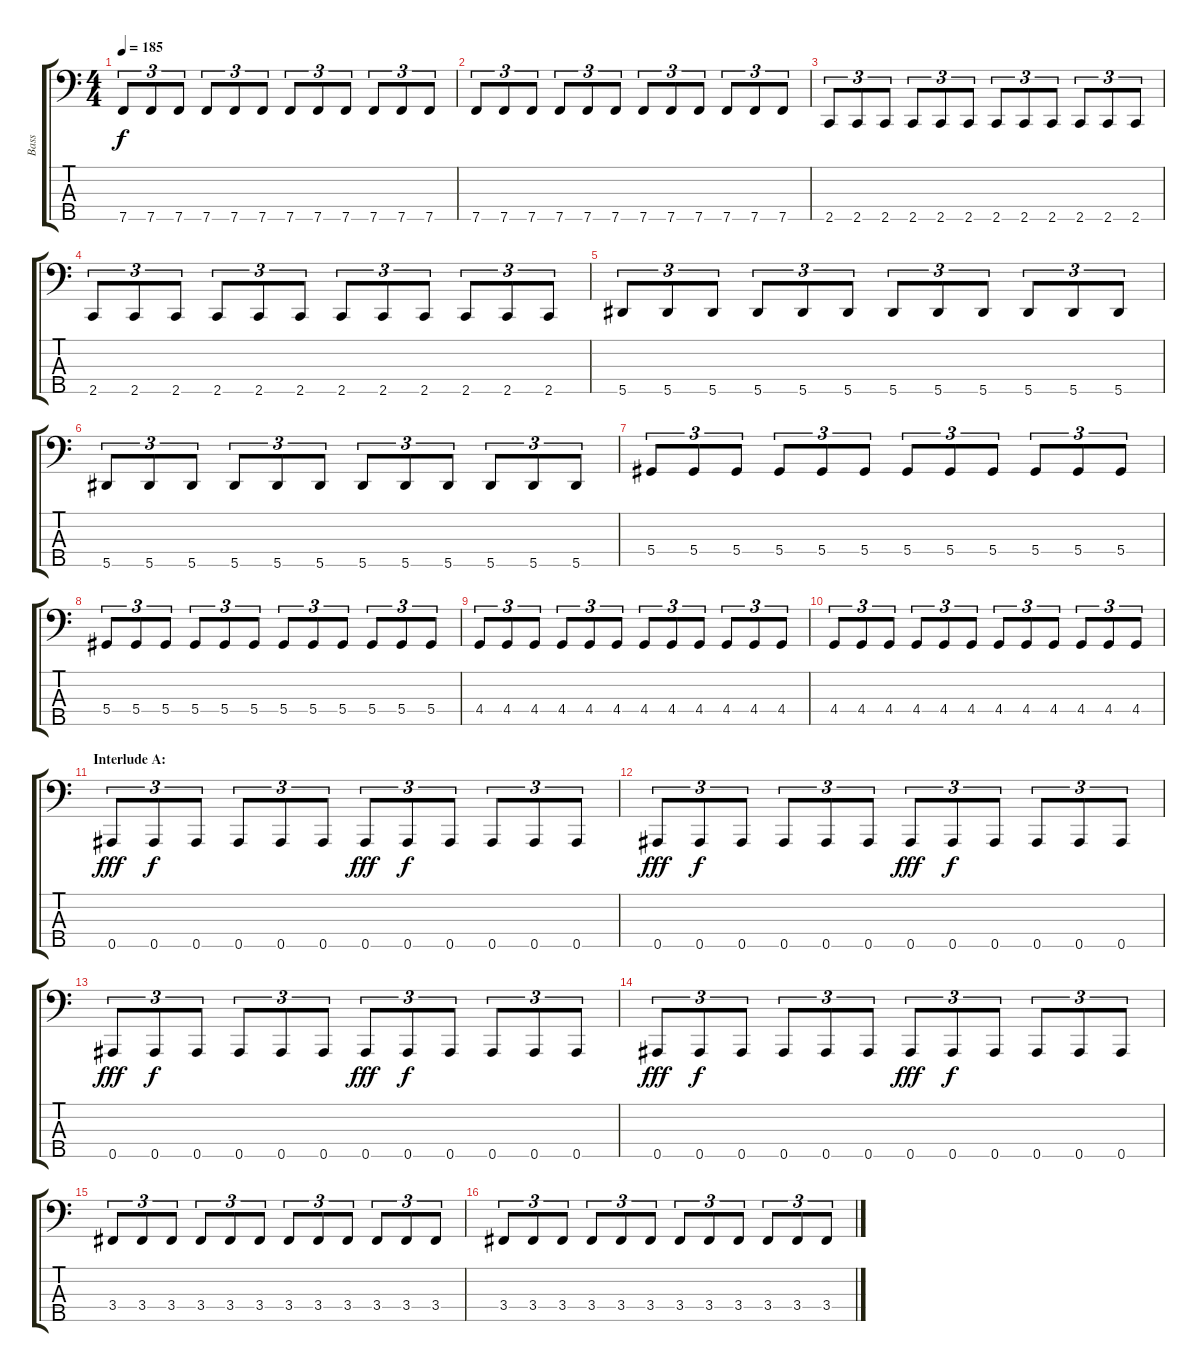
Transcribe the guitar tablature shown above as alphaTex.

\track ("Bass" "Bass") {instrument slapbass2}
\staff {score tabs}
\tuning (Gb2 Db2 Ab1 Eb1 Bb0) {hide}
\ts (4 4)
\tempo 185
\clef f4
\ks c
7.5.8{tu (3 2) dy f} 7.5.8{tu (3 2)} 7.5.8{tu (3 2)} 7.5.8{tu (3 2)} 7.5.8{tu (3 2)} 7.5.8{tu (3 2)} 7.5.8{tu (3 2)} 7.5.8{tu (3 2)} 7.5.8{tu (3 2)} 7.5.8{tu (3 2)} 7.5.8{tu (3 2)} 7.5.8{tu (3 2)} |
7.5.8{tu (3 2)} 7.5.8{tu (3 2)} 7.5.8{tu (3 2)} 7.5.8{tu (3 2)} 7.5.8{tu (3 2)} 7.5.8{tu (3 2)} 7.5.8{tu (3 2)} 7.5.8{tu (3 2)} 7.5.8{tu (3 2)} 7.5.8{tu (3 2)} 7.5.8{tu (3 2)} 7.5.8{tu (3 2)} |
2.5.8{tu (3 2)} 2.5.8{tu (3 2)} 2.5.8{tu (3 2)} 2.5.8{tu (3 2)} 2.5.8{tu (3 2)} 2.5.8{tu (3 2)} 2.5.8{tu (3 2)} 2.5.8{tu (3 2)} 2.5.8{tu (3 2)} 2.5.8{tu (3 2)} 2.5.8{tu (3 2)} 2.5.8{tu (3 2)} |
2.5.8{tu (3 2)} 2.5.8{tu (3 2)} 2.5.8{tu (3 2)} 2.5.8{tu (3 2)} 2.5.8{tu (3 2)} 2.5.8{tu (3 2)} 2.5.8{tu (3 2)} 2.5.8{tu (3 2)} 2.5.8{tu (3 2)} 2.5.8{tu (3 2)} 2.5.8{tu (3 2)} 2.5.8{tu (3 2)} |
5.5.8{tu (3 2)} 5.5.8{tu (3 2)} 5.5.8{tu (3 2)} 5.5.8{tu (3 2)} 5.5.8{tu (3 2)} 5.5.8{tu (3 2)} 5.5.8{tu (3 2)} 5.5.8{tu (3 2)} 5.5.8{tu (3 2)} 5.5.8{tu (3 2)} 5.5.8{tu (3 2)} 5.5.8{tu (3 2)} |
5.5.8{tu (3 2)} 5.5.8{tu (3 2)} 5.5.8{tu (3 2)} 5.5.8{tu (3 2)} 5.5.8{tu (3 2)} 5.5.8{tu (3 2)} 5.5.8{tu (3 2)} 5.5.8{tu (3 2)} 5.5.8{tu (3 2)} 5.5.8{tu (3 2)} 5.5.8{tu (3 2)} 5.5.8{tu (3 2)} |
5.4.8{tu (3 2)} 5.4.8{tu (3 2)} 5.4.8{tu (3 2)} 5.4.8{tu (3 2)} 5.4.8{tu (3 2)} 5.4.8{tu (3 2)} 5.4.8{tu (3 2)} 5.4.8{tu (3 2)} 5.4.8{tu (3 2)} 5.4.8{tu (3 2)} 5.4.8{tu (3 2)} 5.4.8{tu (3 2)} |
5.4.8{tu (3 2)} 5.4.8{tu (3 2)} 5.4.8{tu (3 2)} 5.4.8{tu (3 2)} 5.4.8{tu (3 2)} 5.4.8{tu (3 2)} 5.4.8{tu (3 2)} 5.4.8{tu (3 2)} 5.4.8{tu (3 2)} 5.4.8{tu (3 2)} 5.4.8{tu (3 2)} 5.4.8{tu (3 2)} |
4.4.8{tu (3 2)} 4.4.8{tu (3 2)} 4.4.8{tu (3 2)} 4.4.8{tu (3 2)} 4.4.8{tu (3 2)} 4.4.8{tu (3 2)} 4.4.8{tu (3 2)} 4.4.8{tu (3 2)} 4.4.8{tu (3 2)} 4.4.8{tu (3 2)} 4.4.8{tu (3 2)} 4.4.8{tu (3 2)} |
4.4.8{tu (3 2)} 4.4.8{tu (3 2)} 4.4.8{tu (3 2)} 4.4.8{tu (3 2)} 4.4.8{tu (3 2)} 4.4.8{tu (3 2)} 4.4.8{tu (3 2)} 4.4.8{tu (3 2)} 4.4.8{tu (3 2)} 4.4.8{tu (3 2)} 4.4.8{tu (3 2)} 4.4.8{tu (3 2)} |
\section ("" "Interlude A:")
0.5.8{tu (3 2) dy fff} 0.5.8{tu (3 2) dy f} 0.5.8{tu (3 2)} 0.5.8{tu (3 2)} 0.5.8{tu (3 2)} 0.5.8{tu (3 2)} 0.5.8{tu (3 2) dy fff} 0.5.8{tu (3 2) dy f} 0.5.8{tu (3 2)} 0.5.8{tu (3 2)} 0.5.8{tu (3 2)} 0.5.8{tu (3 2)} |
0.5.8{tu (3 2) dy fff} 0.5.8{tu (3 2) dy f} 0.5.8{tu (3 2)} 0.5.8{tu (3 2)} 0.5.8{tu (3 2)} 0.5.8{tu (3 2)} 0.5.8{tu (3 2) dy fff} 0.5.8{tu (3 2) dy f} 0.5.8{tu (3 2)} 0.5.8{tu (3 2)} 0.5.8{tu (3 2)} 0.5.8{tu (3 2)} |
0.5.8{tu (3 2) dy fff} 0.5.8{tu (3 2) dy f} 0.5.8{tu (3 2)} 0.5.8{tu (3 2)} 0.5.8{tu (3 2)} 0.5.8{tu (3 2)} 0.5.8{tu (3 2) dy fff} 0.5.8{tu (3 2) dy f} 0.5.8{tu (3 2)} 0.5.8{tu (3 2)} 0.5.8{tu (3 2)} 0.5.8{tu (3 2)} |
0.5.8{tu (3 2) dy fff} 0.5.8{tu (3 2) dy f} 0.5.8{tu (3 2)} 0.5.8{tu (3 2)} 0.5.8{tu (3 2)} 0.5.8{tu (3 2)} 0.5.8{tu (3 2) dy fff} 0.5.8{tu (3 2) dy f} 0.5.8{tu (3 2)} 0.5.8{tu (3 2)} 0.5.8{tu (3 2)} 0.5.8{tu (3 2)} |
3.4.8{tu (3 2)} 3.4.8{tu (3 2)} 3.4.8{tu (3 2)} 3.4.8{tu (3 2)} 3.4.8{tu (3 2)} 3.4.8{tu (3 2)} 3.4.8{tu (3 2)} 3.4.8{tu (3 2)} 3.4.8{tu (3 2)} 3.4.8{tu (3 2)} 3.4.8{tu (3 2)} 3.4.8{tu (3 2)} |
3.4.8{tu (3 2)} 3.4.8{tu (3 2)} 3.4.8{tu (3 2)} 3.4.8{tu (3 2)} 3.4.8{tu (3 2)} 3.4.8{tu (3 2)} 3.4.8{tu (3 2)} 3.4.8{tu (3 2)} 3.4.8{tu (3 2)} 3.4.8{tu (3 2)} 3.4.8{tu (3 2)} 3.4.8{tu (3 2)}
